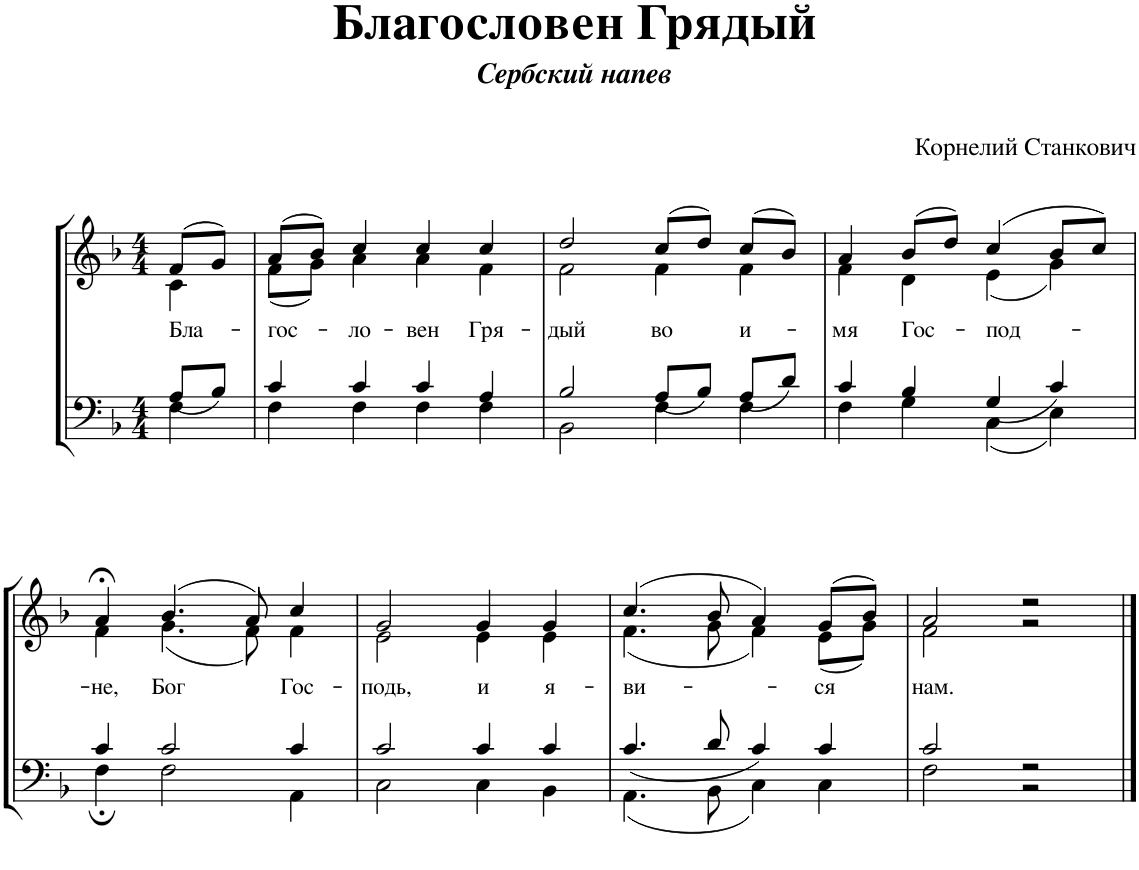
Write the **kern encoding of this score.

**kern	**kern	**text
*part1	*part1	*part1
*staff2	*staff1	*staff1
*I"Piano	*	*
*I'Pno.	*	*
*clefF4	*clefG2	*
*k[b-]	*k[b-]	*
*M4/4	*M4/4	*
=1	=1	=1
*^	*	*
*	*^	*	*
!	!	!	!	!LO:LY:b
*	*	*	*^	*
4ryy	8A/L	4F\	(8f/L	4c\	Бла-
.	8B-/J	.	8g/J)	.	.
=2	=2	=2	=2	=2	=2
!	!	!	!	!	!LO:LY:b
1ryy	4c/	4F\	(8a/L	(8f\L	-гос-
.	.	.	8b-/J)	8g\J)	.
!	!	!	!	!	!LO:LY:b
.	4c/	4F\	4cc/	4a\	-ло-
!	!	!	!	!	!LO:LY:b
.	4c/	4F\	4cc/	4a\	-вен
!	!	!	!	!	!LO:LY:b
.	4A/	4F\	4cc/	4f\	Гря-
=3	=3	=3	=3	=3	=3
!	!	!	!	!	!LO:LY:b
1ryy	2B-/	2BB-\	2dd/	2f\	-дый
!	!	!	!	!	!LO:LY:b
.	8A/L	4F\	(8cc/L	4f\	во
.	8B-/J	.	8dd/J)	.	.
!	!	!	!	!	!LO:LY:b
.	8A/L	4F\	(8cc/L	4f\	и-
.	8d/J	.	8b-/J)	.	.
=4	=4	=4	=4	=4	=4
!	!	!	!	!	!LO:LY:b
1ryy	4c/	4F\	4a/	4f\	-мя
!	!	!	!	!	!LO:LY:b
.	4B-/	4G\	(8b-/L	4d\	Гос-
.	.	.	8dd/J)	.	.
!	!	!	!	!	!LO:LY:b
.	4G/	4C\	(4cc/	(4e\	-под-
.	4c/	4E\	8b-/L	4g\)	.
.	.	.	8cc/J)	.	.
!!LO:LB:g=z	!!
=5	=5	=5	=5	=5	=5
!	!	!	!	!	!LO:LY:b
1ryy	4c/	4F;\	4a;</	4f\	-не,
!	!	!	!	!	!LO:LY:b
.	2c/	2F\	(4.b-/	(4.g\	Бог
.	.	.	8a/)	8f\)	.
!	!	!	!	!	!LO:LY:b
.	4c/	4AA\	4cc/	4f\	Гос-
=6	=6	=6	=6	=6	=6
!	!	!	!	!	!LO:LY:b
1ryy	2c/	2C\	2g/	2e\	-подь,
!	!	!	!	!	!LO:LY:b
.	4c/	4C\	4g/	4e\	и
!	!	!	!	!	!LO:LY:b
.	4c/	4BB-\	4g/	4e\	я-
=7	=7	=7	=7	=7	=7
!	!	!	!	!	!LO:LY:b
1ryy	4.c/	4.AA\	(4.cc/	(4.f\	-ви-
.	8d/	8BB-\	8b-/	8g\	.
.	4c/	4C\	4a/)	4f\)	.
!	!	!	!	!	!LO:LY:b
.	4c/	4C\	(8g/L	(8e\L	-ся
.	.	.	8b-/J)	8g\J)	.
=8	=8	=8	=8	=8	=8
!	!	!	!	!	!LO:LY:b
1ryy	2c/	2F\	2a/	2f\	нам.
.	2r	2r	2r	2r	.
*v	*v	*v	*	*	*
*	*v	*v	*
==	==	==
*-	*-	*-
